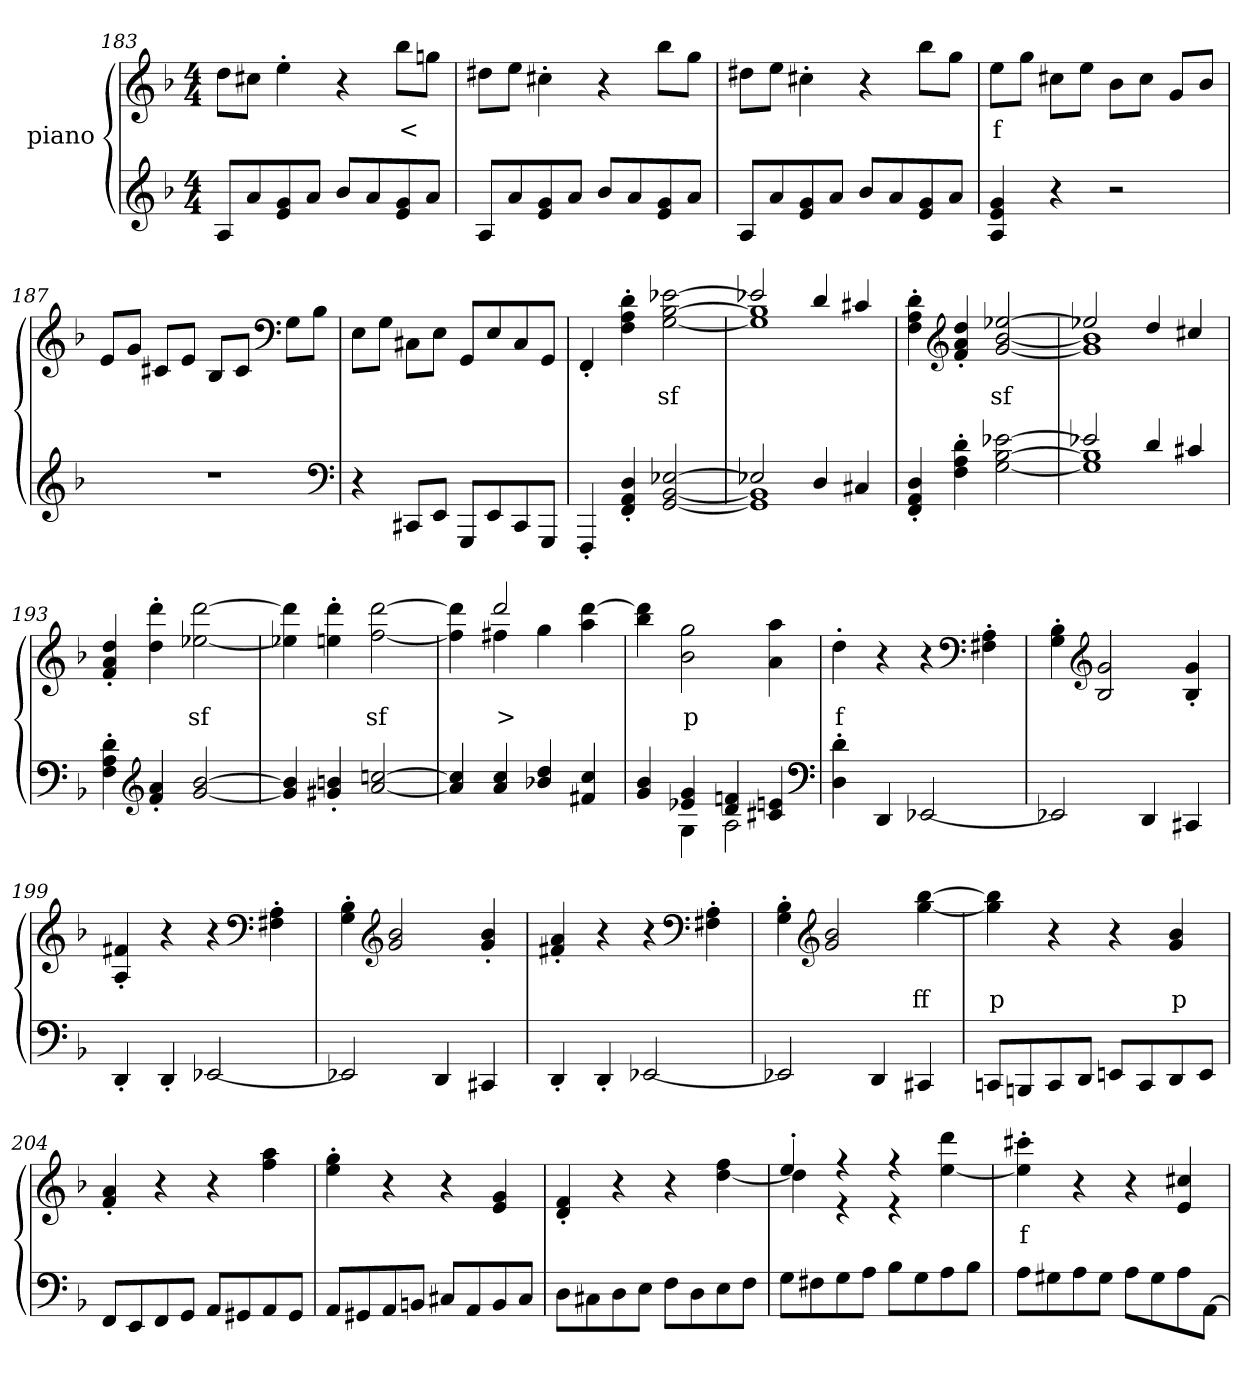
**kern	**kern	**text
*part2	*part1	*part1
*staff2	*staff1	*staff1
*	*I"piano	*
*clefG2	*clefG2	*
*k[b-]	*k[b-]	*
*d:	*d:	*
*M4/4	*M4/4	*
=183	=183	=183
8AL	8ddL	.
8a	8cc#XJ	.
8e 8g	4ee'>	.
8aJ	.	.
8b-L	4r	.
8a	.	.
8e 8g	8bb-L	<
8aJ	8ggnJ	.
=184	=184	=184
8AL	8dd#XL	.
8a	8eeJ	.
8e 8g	4cc#X'>	.
8aJ	.	.
8b-L	4r	.
8a	.	.
8e 8g	8bb-L	.
8aJ	8ggJ	.
=185	=185	=185
8AL	8dd#XL	.
8a	8eeJ	.
8e 8g	4cc#X'>	.
8aJ	.	.
8b-L	4r	.
8a	.	.
8e 8g	8bb-L	.
8aJ	8ggJ	.
=186	=186	=186
4A 4e 4g	8eeL	f
.	8ggJ	.
4r	8cc#XL	.
.	8eeJ	.
2r	8b-L	.
.	8cc#J	.
.	8gL	.
.	8b-J	.
=187	=187	=187
1r	8eL	.
.	8gJ	.
.	8c#XL	.
.	8eJ	.
.	8B-L	.
.	8c#J	.
*	*clefF4	*
.	8GL	.
.	8B-J	.
*clefF4	*	*
=188	=188	=188
4r	8EL	.
.	8GJ	.
8CC#XL	8C#XL	.
8EEJ	8EJ	.
8GGGL	8GGL	.
8EE	8E	.
8CC#	8C#	.
8GGGJ	8GGJ	.
=189	=189	=189
4FFF'>	4FF'>	.
4FF'> 4AA'> 4D'>	4F'> 4A'> 4d'>	.
[2GG [2BB- [2E-X	[2G [2B- [2e-X	sf
=190	=190	=190
*^	*^	*
2E-X]	1GG] 1BB-]	2e-X]	1G] 1B-]	.
4D	.	4d	.	.
4C#X	.	4c#X	.	.
*v	*v	*	*	*
*	*v	*v	*
=191	=191	=191
4FF'> 4AA'> 4D'>	4F'> 4A'> 4d'>	.
*	*clefG2	*
4F'> 4A'> 4d'>	4f'> 4a'> 4dd'>	.
[2G [2B- [2e-X	[2g/ [2b-/ [2ee-X/	sf
=192	=192	=192
*^	*^	*
2e-X]	1G] 1B-]	2ee-X]	1g] 1b-]	.
4d	.	4dd	.	.
4c#X	.	4cc#X	.	.
*v	*v	*	*	*
*	*v	*v	*
=193	=193	=193
4F'> 4A'> 4d'>	4f'> 4a'> 4dd'>	.
*clefG2	*	*
4f'> 4a'>	4dd'> 4ddd'>	.
[2g [2b-	[2ee-X [2ddd	sf
=194	=194	=194
4g] 4b-]	4ee-X] 4ddd]	.
4g#X'> 4bn'>	4een'> 4ddd'>	.
[2a/ [2ccn/	[2ff [2ddd	sf
=195	=195	=195
*	*^	*
4a/] 4cc/]	4ryy	4ff] 4ddd]	.
4a/ 4cc/	2ddd	4ff#X	>
4b-X/ 4dd/	.	4gg	.
4f#X 4cc	4ryy	4aa [4ddd	.
*	*v	*v	*
=196	=196	=196
*^	*	*
4g 4b-	4ryy	4bb- 4ddd]	.
4e-X 4g	4G	2b- 2gg	p
4d 4fn	2A	.	.
4c#X 4en	.	4a 4aa	.
*v	*v	*	*
*clefF4	*	*
=197	=197	=197
4D'> 4d'>	4dd'>	f
4DD	4r	.
[2EE-X	4r	.
*	*clefF4	*
.	4F#X'> 4A'>	.
=198	=198	=198
2EE-X]	4G'> 4B-'>	.
*	*clefG2	*
.	2B- 2g	.
4DD	.	.
4CC#X	4B-'> 4g'>	.
=199	=199	=199
4DD'>	4A'> 4f#X'>	.
4DD'>	4r	.
[2EE-X	4r	.
*	*clefF4	*
.	4F#'> 4A'>	.
=200	=200	=200
2EE-X]	4G'> 4B-'>	.
*	*clefG2	*
.	2g 2b-	.
4DD	.	.
4CC#X	4g'> 4b-'>	.
=201	=201	=201
4DD'>	4f#X'> 4a'>	.
4DD'>	4r	.
[2EE-X	4r	.
*	*clefF4	*
.	4F#'> 4A'>	.
=202	=202	=202
2EE-X]	4G'> 4B-'>	.
*	*clefG2	*
.	2g 2b-	.
4DD	.	.
4CC#X	[4gg [4bb-	ff
=203	=203	=203
8CCnL	4gg] 4bb-]	p
8BBBn	.	.
8CC	4r	.
8DDJ	.	.
8EEnL	4r	.
8CC	.	.
8DD	4g 4b-	p
8EEJ	.	.
=204	=204	=204
8FFL	4f'> 4a'>	.
8EE	.	.
8FF	4r	.
8GGJ	.	.
8AAL	4r	.
8GG#X	.	.
8AA	4ff 4aa	.
8GG#J	.	.
=205	=205	=205
8AAL	4ee'> 4gg'>	.
8GG#X	.	.
8AA	4r	.
8BBnJ	.	.
8C#XL	4r	.
8AA	.	.
8BB	4e 4g	.
8C#J	.	.
=206	=206	=206
8DL	4d'> 4f'>	.
8C#X	.	.
8D	4r	.
8EJ	.	.
8FL	4r	<
8D	.	.
8E	[4dd 4ff	.
8FJ	.	.
=207	=207	=207
*	*^	*
8GL	4ee'>	4dd]	.
8F#X	.	.	.
8G	4r	4r	.
8AJ	.	.	.
8B-L	4r	4r	.
8G	.	.	.
8A	4ryy	[4ee 4ddd	.
8B-J	.	.	.
*	*v	*v	*
=208	=208	=208
8AL	4ee]'> 4ccc#X'>	f
8G#X	.	.
8A	4r	.
8G#J	.	.
8AL	4r	.
8G#	.	.
8A	4e 4cc#	.
[8AAJ	.	.
=	=	=
*-	*-	*-
